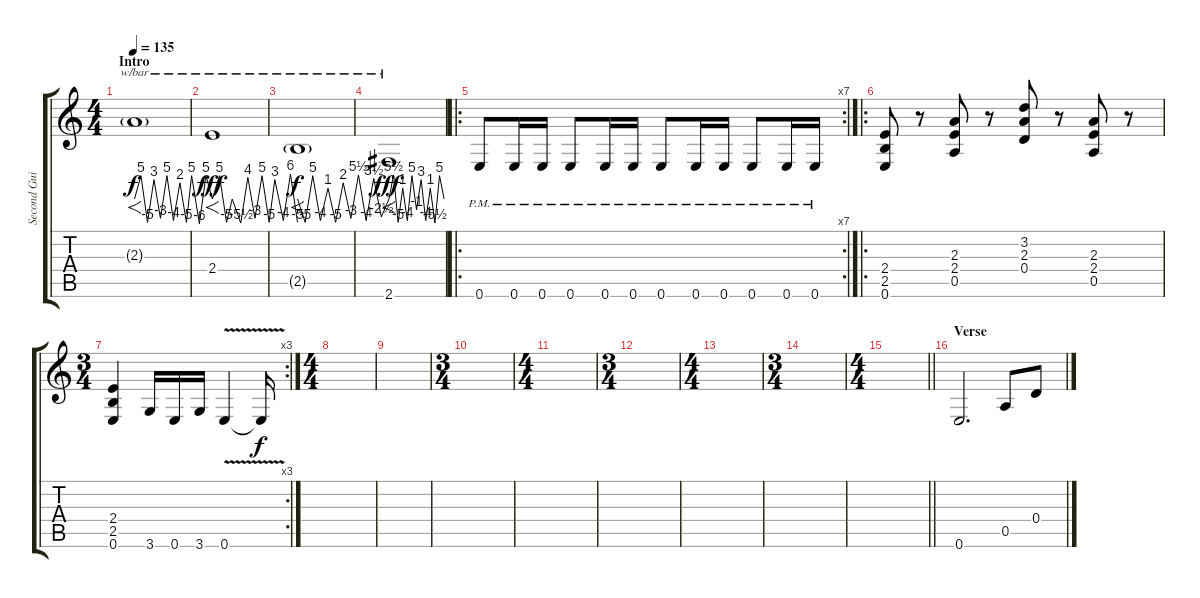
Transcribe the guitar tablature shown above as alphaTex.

\track ("Second Guitar" "Second Gui") {instrument overdrivenguitar}
\staff {score tabs}
\tuning (E4 B3 G3 D3 A2 E2) {hide}
\ts (4 4)
\section ("" "Intro")
\tempo 135
\clef g2
\ks c
2.3{g}.1{f tbe (custom default 0 0 5 20 10 -20 15 12 20 -12 25 20 30 -16 35 8 40 -20 44 20 50 -24 55 20 60 0) dy f instrument overdrivenguitar} |
2.4.1{f tbe (custom default 0 0 5 20 10 -20 14 0 20 -22 25 16 30 -12 35 20 40 -20 44 12 50 -16 55 24 60 -20) dy fff} |
2.5{g}.1{f tbe (custom default 0 0 5 -20 10 20 15 -16 20 4 25 -20 30 8 35 -12 40 22 45 -16 50 14 55 -10 60 0) dy f} |
2.6.1{f tbe (custom default 0 0 5 22 10 -20 15 4 20 -16 25 20 30 -4 35 12 40 -16 45 4 50 -22 55 20 60 0) dy fff} |
\ro
\rc 7
0.6{pm}.8 0.6{pm}.16 0.6{pm}.16 0.6{pm}.8 0.6{pm}.16 0.6{pm}.16 0.6{pm}.8 0.6{pm}.16 0.6{pm}.16 0.6{pm}.8 0.6{pm}.16 0.6{pm}.16 |
\ro
(2.4 2.5 0.6).8 r.8 (2.3 2.4 0.5).8 r.8 (3.2 2.3 0.4).8 r.8 (2.3 2.4 0.5).8 r.8 |
\rc 3
\ts (3 4)
(2.4 2.5 0.6).4 3.6.16 0.6.16 3.6.16 0.6{v}.4 0.6{t}.16{dy f} |
\ts (4 4)
|
|
\ts (3 4)
|
\ts (4 4)
|
\ts (3 4)
|
\ts (4 4)
|
\ts (3 4)
|
\ts (4 4)
\barLineRight lightlight
|
\section ("" "Verse")
0.6.2{d} 0.5.8 0.4.8
